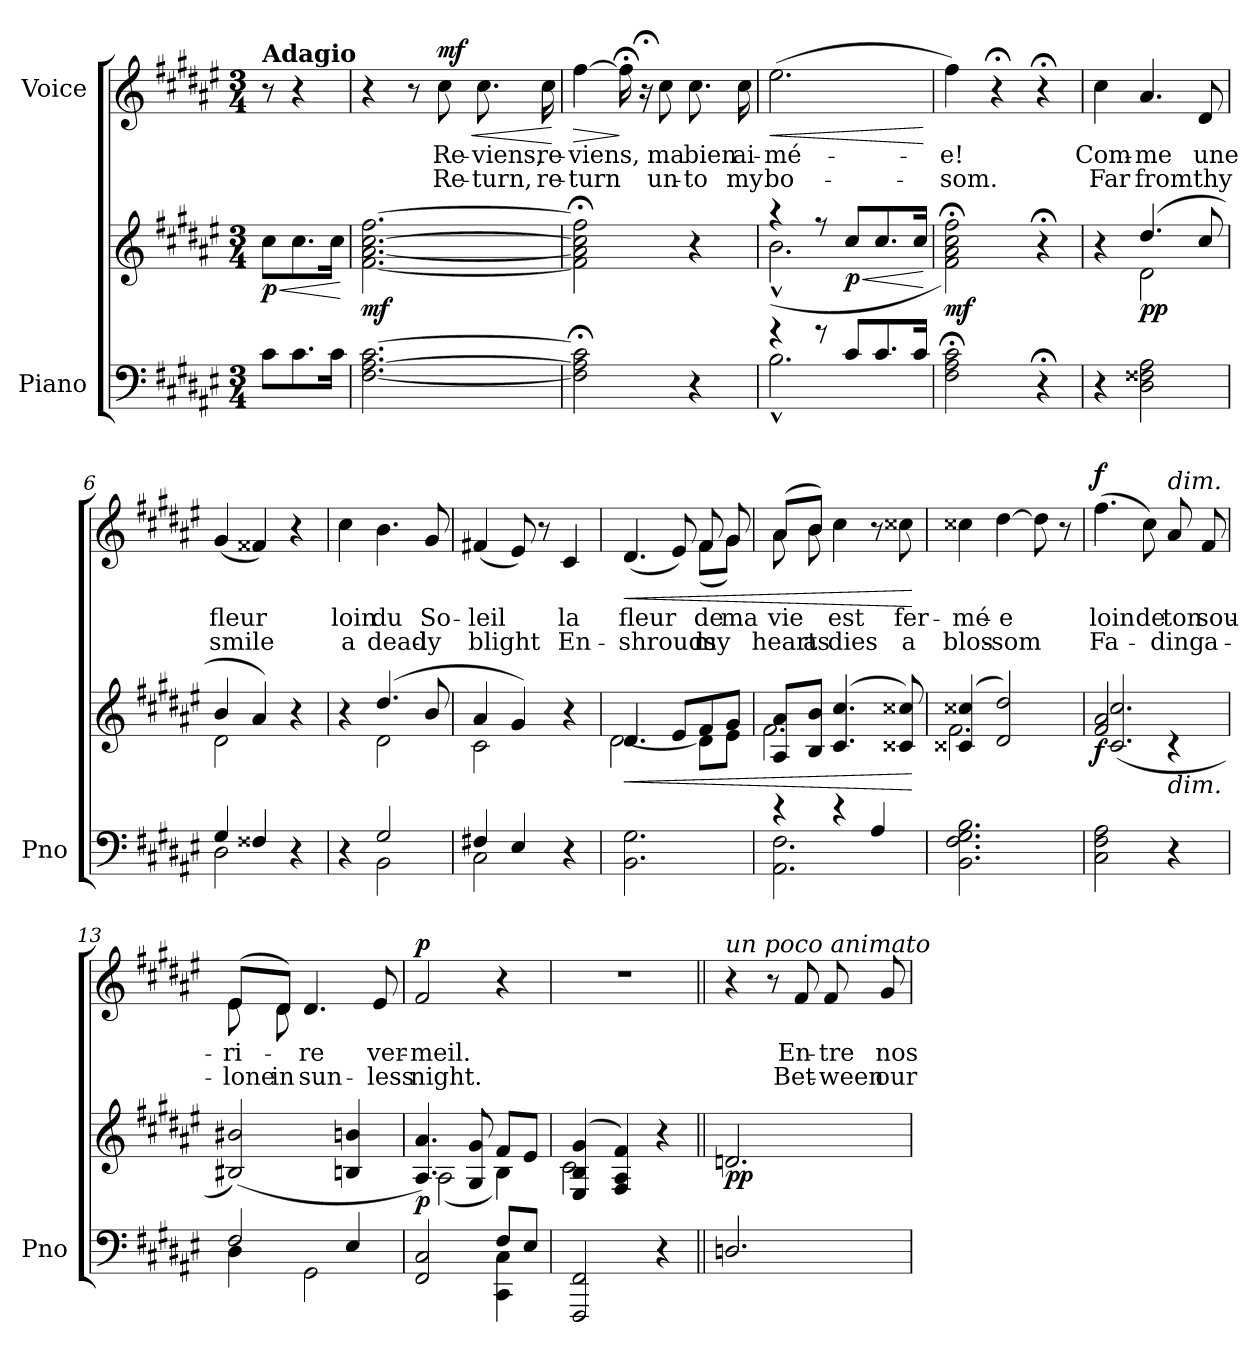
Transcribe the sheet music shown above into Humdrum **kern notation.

**kern	**kern	**dynam	**kern	**text	**text	**dynam
*part2	*part2	*part2	*part1	*part1	*part1	*part1
*staff3	*staff2	*staff2/3	*staff1	*staff1	*staff1	*staff1
*I"Piano	*	*	*I"Voice	*	*	*
*I'Pno	*	*	*	*	*	*
*clefF4	*clefG2	*	*clefG2	*	*	*
*k[f#c#g#d#a#e#]	*k[f#c#g#d#a#e#]	*	*k[f#c#g#d#a#e#]	*	*	*
*M3/4	*M3/4	*	*M3/4	*	*	*
*MM44	*MM44	*	*MM44	*	*	*
=	=	=	=	=	=	=
!	!	!	!LO:TX:a:B:t=Adagio	!	!	!
!	!	!LO:HP:b	!	!	!	!
!	!	!LO:DY:n=1:b	!	!	!	!
8c#\L	8cc#\L	< p	8r	.	.	.
8.c#\	8.cc#\	.	4r	.	.	.
16c#\Jk	16cc#\Jk	.	.	.	.	.
.	.	[	.	.	.	.
=1	=1	=1	=1	=1	=1	=1
!	!	!LO:DY:b	!	!	!	!
[2.F#\ [2.A#\ [2.c#\	[2.f#\ [2.a#\ [2.cc#\ [2.ff#\	mf	4r	.	.	.
.	.	.	8r	.	.	.
!	!	!	!	!LO:LY:b	!LO:LY:b	!LO:HP:b
!	!	!	!	!	!	!LO:DY:n=1:a
.	.	.	8cc#\	Re-	Re-	< mf
!	!	!	!	!LO:LY:b	!LO:LY:b	!
.	.	.	8.cc#\	-viens,	-turn,	.
!	!	!	!	!LO:LY:b	!LO:LY:b	!
.	.	.	16cc#\	re-	re-	.
.	.	.	.	.	.	[
=2	=2	=2	=2	=2	=2	=2
!	!	!	!	!LO:LY:b	!LO:LY:b	!LO:HP:b
2F#\];< 2A#\];< 2c#\];<	2f#\];< 2a#\];< 2cc#\];< 2ff#\];<	.	[4ff#\	-viens,	-turn	>
.	.	.	16ff#;<\]	.	.	]
.	.	.	16r;<	.	.	.
!	!	!	!	!LO:LY:b	!LO:LY:b	!
.	.	.	8cc#\	ma	un-	.
!	!	!	!	!LO:LY:b	!LO:LY:b	!
4r	4r	.	8.cc#\	bien	-to	.
!	!	!	!	!LO:LY:b	!LO:LY:b	!
.	.	.	16cc#\	ai-	my	.
=3	=3	=3	=3	=3	=3	=3
*^	*^	*	*	*	*	*
!	!	!	!	!	!	!LO:LY:b	!LO:LY:b	!LO:HP:b
4r	2.B^^\	4r	(2.b^^\	.	(2.ee#\	-mé-	bo-	<
8r	.	8r	.	.	.	.	.	.
!	!	!	!	!LO:HP:b	!	!	!	!
!	!	!	!	!LO:DY:n=1:b	!	!	!	!
8c#/L	.	8cc#/L	.	< p	.	.	.	.
8.c#/	.	8.cc#/	.	.	.	.	.	.
16c#/Jk	.	16cc#/Jk	.	.	.	.	.	.
*v	*v	*	*	*	*	*	*	*
*	*v	*v	*	*	*	*	*
.	.	[	.	.	.	[
=4	=4	=4	=4	=4	=4	=4
!	!	!LO:DY:b	!	!LO:LY:b	!LO:LY:b	!
2F#\;< 2A#\;< 2c#\;<	2f#\;< 2a#\;< 2cc#\;< 2ff#\;<)	mf	4ff#\)	-e!	-som.	.
.	.	.	4r;<	.	.	.
4r;<	4r;<	.	4r;<	.	.	.
!!LO:LB:g=z
=5	=5	=5	=5	=5	=5	=5
*	*^	*	*	*	*	*
!	!	!	!	!	!LO:LY:b	!LO:LY:b	!
4r	4r	4ryy	.	4cc#\	Com-	Far	.
!	!	!	!LO:DY:b	!	!LO:LY:b	!LO:LY:b	!
2D#\ 2F##X\ 2A#\	(4.dd#/	2d#\	pp	4.a#/	-me	from	.
!	!	!	!	!	!LO:LY:b	!LO:LY:b	!
.	8cc#/	.	.	8d#/	une	thy	.
=6	=6	=6	=6	=6	=6	=6	=6
*^	*	*	*	*	*	*	*
!	!	!	!	!	!	!LO:LY:b	!LO:LY:b	!
4G#/	2D#\	4b/	2d#\	.	(4g#/	fleur	smile	.
4F##X/	.	4a#/)	.	.	4f##X/)	.	.	.
4r	4ryy	4r	4ryy	.	4r	.	.	.
=7	=7	=7	=7	=7	=7	=7	=7	=7
!	!	!	!	!	!	!LO:LY:b	!LO:LY:b	!
4r	4ryy	4r	4ryy	.	4cc#\	loin	a	.
!	!	!	!	!	!	!LO:LY:b	!LO:LY:b	!
2G#/	2BB\	(4.dd#/	2d#\	.	4.b\	du	dead-	.
!	!	!	!	!	!	!LO:LY:b	!LO:LY:b	!
.	.	8b/	.	.	8g#/	So-	-ly	.
=8	=8	=8	=8	=8	=8	=8	=8	=8
!	!	!	!	!	!	!LO:LY:b	!LO:LY:b	!
4F#X/	2C#\	4a#/	2c#\	.	(4f#X/	-leil	blight	.
4E#/	.	4g#/)	.	.	8e#/)	.	.	.
.	.	.	.	.	8r	.	.	.
!	!	!	!	!	!	!LO:LY:b	!LO:LY:b	!
4r	4ryy	4r	4ryy	.	4c#/	la	En-	.
=9	=9	=9	=9	=9	=9	=9	=9	=9
!	!	!	!	!LO:HP:b	!	!LO:LY:b	!LO:LY:b	!LO:HP:b
*v	*v	*	*	*	*^	*	*	*
2.BB\ 2.G#\	4.d#/	[2d#\	<	(4.d#/	2ryy	fleur	-shrouds	<
.	8e#/L	.	.	8e#/)	.	.	.	.
!	!	!	!	!	!	!LO:LY:b	!LO:LY:b	!
.	8f#/	8d#\L]	.	8f#/	(8f#\L	de	my	.
!	!	!	!	!	!	!LO:LY:b	!	!
.	8g#/J	8e#\J	.	8g#/	8g#\J)	ma	.	.
=10	=10	=10	=10	=10	=10	=10	=10	=10
*^	*	*	*	*	*	*	*	*
!	!	!	!	!	!	!	!LO:LY:b	!LO:LY:b	!
4r	2.AA#\ 2.F#\	8A#/ 8a#/L	2.f#\	.	(8a#/L	8a#\	vie	heart	.
!	!	!	!	!	!	!	!	!LO:LY:b	!
.	.	8B/ 8b/J	.	.	8b/J)	8b\	.	as	.
!	!	!	!	!	!	!	!LO:LY:b	!LO:LY:b	!
4r	.	(<4.c#/ 4.cc#/	.	.	4cc#\	2ryy	est	dies	.
4A#/	.	.	.	.	8r	.	.	.	.
!	!	!	!	!	!	!	!LO:LY:b	!LO:LY:b	!
.	.	8c##X/ 8cc##X/)	.	.	8cc##X\	.	fer-	a	.
*v	*v	*	*	*	*v	*v	*	*	*
*	*v	*v	*	*	*	*	*
.	.	[	.	.	.	[
!!LO:LB:g=z
=11	=11	=11	=11	=11	=11	=11
*	*^	*	*	*	*	*
!	!	!	!	!	!LO:LY:b	!LO:LY:b	!
2.BB\ 2.F#\ 2.G#\ 2.B\	(<4c##X/ 4cc##X/	2.f#\	.	4cc##X\	-mé-	blos-	.
!	!	!	!	!	!LO:LY:b	!LO:LY:b	!
.	2d#/ 2dd#/)	.	.	[4dd#\	-e	-som	.
.	.	.	.	8dd#\]	.	.	.
.	.	.	.	8r	.	.	.
=12	=12	=12	=12	=12	=12	=12	=12
!	!	!	!LO:DY:b	!	!LO:LY:b	!LO:LY:b	!LO:DY:a
2C#\ 2F#\ 2A#\	2f#/ 2a#/	(2.c#/ 2.cc#/	f	(4.ff#\	loin	Fa-	f
!	!	!	!	!	!LO:LY:b	!	!
.	.	.	.	8cc#\)	de	.	.
!	!	!	!	!LO:TX:a:i:t=dim.	!	!	!
!	!LO:TX:b:i:t=dim.	!	!	!	!	!	!
!	!	!	!	!	!LO:LY:b	!LO:LY:b	!
4r	4rc	.	.	8a#/	ton	-ding	.
!	!	!	!	!	!LO:LY:b	!LO:LY:b	!
.	.	.	.	8f#/	sou-	a-	.
*	*v	*v	*	*	*	*	*
=13	=13	=13	=13	=13	=13	=13
*^	*	*	*	*	*	*
!	!	!	!	!	!LO:LY:b	!LO:LY:b	!
*	*	*	*	*^	*	*	*
2F#/	4D#\	(2B#X/ 2b#X/)	.	(8e#/L	8e#\	-ri-	-lone	.
!	!	!	!	!	!	!	!LO:LY:b	!
.	.	.	.	8d#/J)	8d#\	.	in	.
!	!	!	!	!	!	!LO:LY:b	!LO:LY:b	!
.	2GG#\	.	.	4.d#/	2ryy	-re	sun-	.
4E#/	.	4Bn/ 4bn/	.	.	.	.	.	.
!	!	!	!	!	!	!LO:LY:b	!LO:LY:b	!
.	.	.	.	8e#/	.	ver-	-less	.
*	*	*	*	*v	*v	*	*	*
=14	=14	=14	=14	=14	=14	=14	=14
*	*	*^	*	*	*	*	*
!	!	!	!	!LO:DY:b	!	!LO:LY:b	!LO:LY:b	!LO:DY:a
2FF#/ 2C#/	2ryy	(<4.A#/ 4.a#/)	(>2A#\	p	2f#/	-meil.	night.	p
.	.	8G#/ 8g#/	.	.	.	.	.	.
8F#/L	4CC#\ 4C#\	8f#/L	4B\)	.	4r	.	.	.
8E#/J)	.	8e#/J	.	.	.	.	.	.
*v	*v	*	*	*	*	*	*	*
=15	=15	=15	=15	=15	=15	=15	=15
2FFF#/ 2FF#/	(<4E#/ 4B/ 4g#/	2c#\	.	2.r	.	.	.
.	4F#/ 4A#/ 4f#/)	.	.	.	.	.	.
4r	4r	4ryy	.	.	.	.	.
!!LO:PB:g=z
=16||	=16||	=16||	=16||	=16||	=16||	=16||	=16||
!	!	!	!	!LO:TX:a:i:t=un poco animato	!	!	!
!	!	!	!LO:DY:b	!	!	!	!
*	*v	*v	*	*	*	*	*
2.Dn/	2.dn/	pp	4r	.	.	.
.	.	.	8r	.	.	.
!	!	!	!	!LO:LY:b	!LO:LY:b	!
.	.	.	8f#/	En-	Bet-	.
!	!	!	!	!LO:LY:b	!LO:LY:b	!
.	.	.	8f#/	-tre	-ween	.
!	!	!	!	!LO:LY:b	!LO:LY:b	!
.	.	.	8g#/	nos	our	.
=	=	=	=	=	=	=
*-	*-	*-	*-	*-	*-	*-
